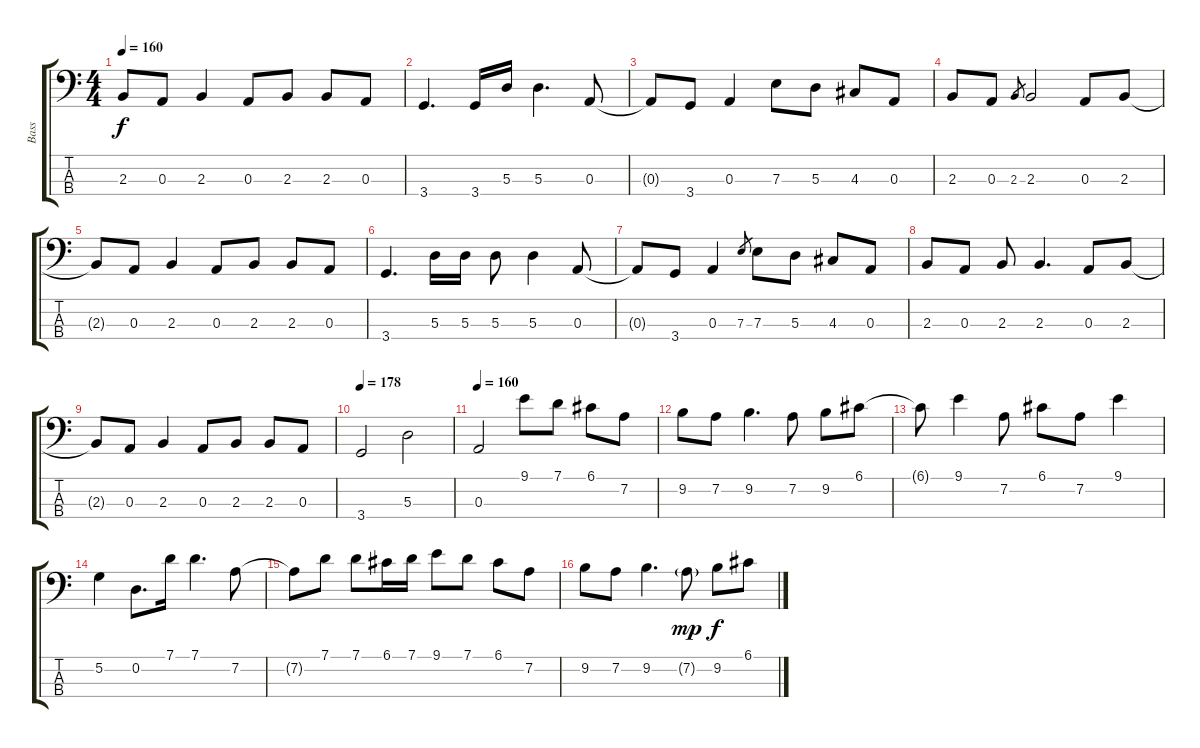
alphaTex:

\track ("Bass" "Bass") {instrument electricbassfinger}
\staff {score tabs}
\tuning (G2 D2 A1 E1) {hide}
\ts (4 4)
\tempo 160
\clef f4
\ks c
2.3{t}.8{dy f} 0.3.8 2.3.4 0.3.8 2.3.8 2.3.8 0.3.8 |
3.4.4{d} 3.4.16 5.3.16 5.3.4{d} 0.3.8 |
0.3{t}.8 3.4.8 0.3.4 7.3.8 5.3.8 4.3.8 0.3.8 |
2.3.8 0.3.8 2.3.8{gr} 2.3.2 0.3.8 2.3.8 |
2.3{t}.8 0.3.8 2.3.4 0.3.8 2.3.8 2.3.8 0.3.8 |
3.4.4{d} 5.3.16 5.3.16 5.3.8 5.3.4 0.3.8 |
0.3{t}.8 3.4.8 0.3.4 7.3.8{gr} 7.3.8 5.3.8 4.3.8 0.3.8 |
2.3.8 0.3.8 2.3.8 2.3.4{d} 0.3.8 2.3.8 |
2.3{t}.8 0.3.8 2.3.4 0.3.8 2.3.8 2.3.8 0.3.8 |
\tempo 178
3.4.2 5.3.2 |
\tempo 160
0.3.2 9.1.8 7.1.8 6.1.8 7.2.8 |
9.2.8{volume 13} 7.2.8 9.2.4{d} 7.2.8 9.2.8 6.1.8 |
6.1{t}.8 9.1.4 7.2.8 6.1.8 7.2.8 9.1.4 |
5.2.4 0.2.8{d} 7.1.16 7.1.4{d} 7.2.8 |
7.2{t}.8 7.1.8 7.1.8 6.1.16 7.1.16 9.1.8 7.1.8 6.1.8 7.2.8 |
9.2.8 7.2.8 9.2.4{d} 7.2{g}.8{dy mp} 9.2.8{dy f} 6.1.8
